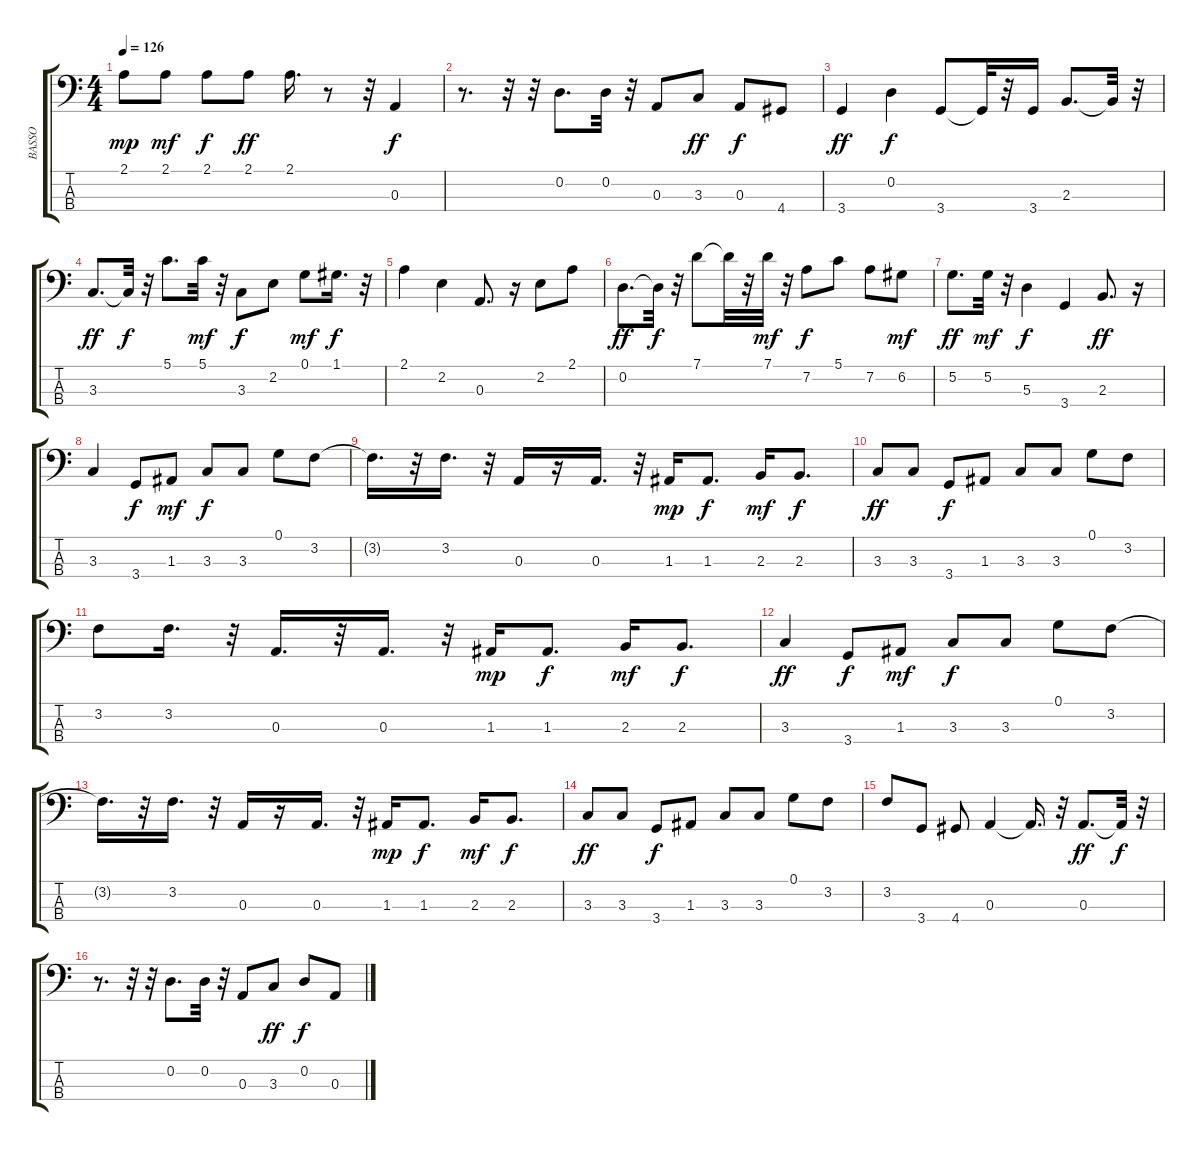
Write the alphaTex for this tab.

\track ("BASSO" "BASSO") {instrument electricbassfinger}
\staff {score tabs}
\tuning (G2 D2 A1 E1) {hide}
\ts (4 4)
\tempo 126
\clef f4
\ks c
2.1.8{dy mp} 2.1.8{dy mf} 2.1.8{dy f} 2.1.8{dy ff} 2.1.16{d} r.8 r.32 0.3.4{dy f} |
r.8{d} r.32 r.32 0.2.8{d} 0.2.32 r.32 0.3.8 3.3.8{dy ff} 0.3.8{dy f} 4.4.8 |
3.4.4{dy ff} 0.2.4{dy f} 3.4.8 3.4{t}.32 r.32 3.4.16 2.3.8{d} 2.3{t}.32 r.32 |
3.3.8{d dy ff} 3.3{t}.32{dy f} r.32 5.1.8{d} 5.1.32{dy mf} r.32 3.3.8{dy f} 2.2.8 0.1.8{dy mf} 1.1.16{d dy f} r.32 |
2.1.4 2.2.4 0.3.8{d} r.16 2.2.8 2.1.8 |
0.2.8{d dy ff} 0.2{t}.32{dy f} r.32 7.1.8 7.1{t}.32 r.32 7.1.32{dy mf} r.32 7.2.8{dy f} 5.1.8 7.2.8 6.2.8{dy mf} |
5.2.8{d dy ff} 5.2.32{dy mf} r.32 5.3.4{dy f} 3.4.4 2.3.8{d dy ff} r.16 |
3.3.4 3.4.8{dy f} 1.3.8{dy mf} 3.3.8{dy f} 3.3.8 0.1.8 3.2.8 |
3.2{t}.16{d} r.32 3.2.16{d} r.32 0.3.16 r.16 0.3.16{d} r.32 1.3.16{dy mp} 1.3.8{d dy f} 2.3.16{dy mf} 2.3.8{d dy f} |
3.3.8{dy ff} 3.3.8 3.4.8{dy f} 1.3.8 3.3.8 3.3.8 0.1.8 3.2.8 |
3.2.8 3.2.16{d} r.32 0.3.16{d} r.32 0.3.16{d} r.32 1.3.16{dy mp} 1.3.8{d dy f} 2.3.16{dy mf} 2.3.8{d dy f} |
3.3.4{dy ff} 3.4.8{dy f} 1.3.8{dy mf} 3.3.8{dy f} 3.3.8 0.1.8 3.2.8 |
3.2{t}.16{d} r.32 3.2.16{d} r.32 0.3.16 r.16 0.3.16{d} r.32 1.3.16{dy mp} 1.3.8{d dy f} 2.3.16{dy mf} 2.3.8{d dy f} |
3.3.8{dy ff} 3.3.8 3.4.8{dy f} 1.3.8 3.3.8 3.3.8 0.1.8 3.2.8 |
3.2.8 3.4.8 4.4.8 0.3.4 0.3{t}.16{d} r.32 0.3.8{d dy ff} 0.3{t}.32{dy f} r.32 |
r.8{d} r.32 r.32 0.2.8{d} 0.2.32 r.32 0.3.8 3.3.8{dy ff} 0.2.8{dy f} 0.3.8
